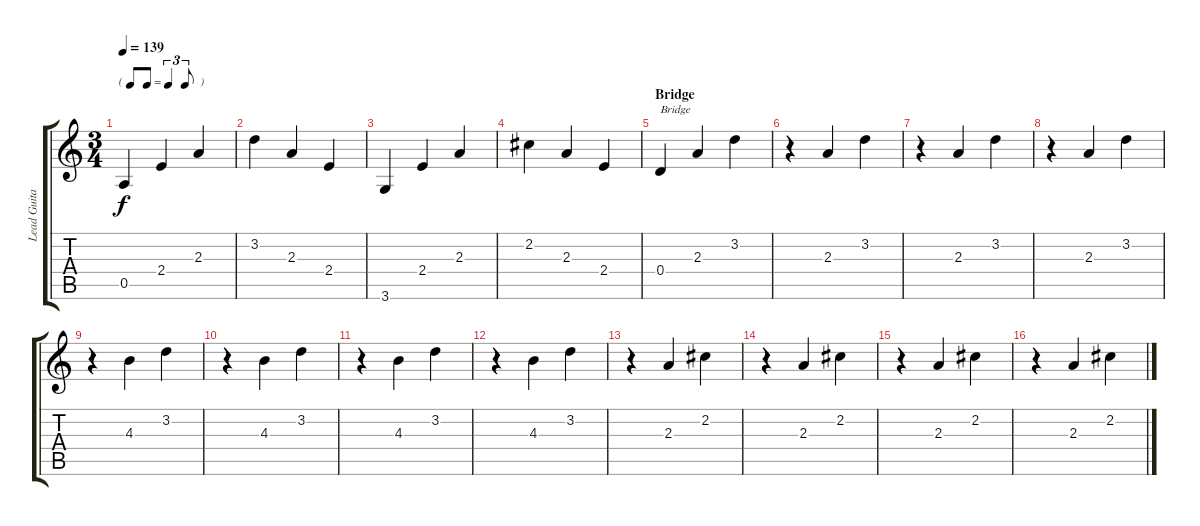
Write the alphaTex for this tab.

\track ("Lead Guitar" "Lead Guita") {instrument electricguitarjazz}
\staff {score tabs}
\tuning (E4 B3 G3 D3 A2 E2) {hide}
\ts (3 4)
\tf triplet8th
\tempo 139
\clef g2
\ks c
0.5.4{dy f} 2.4.4 2.3.4 |
3.2.4 2.3.4 2.4.4 |
3.6.4 2.4.4 2.3.4 |
2.2.4 2.3.4 2.4.4 |
\section ("" "Bridge")
0.4.4{txt "Bridge"} 2.3.4 3.2.4 |
r.4 2.3.4 3.2.4 |
r.4 2.3.4 3.2.4 |
r.4 2.3.4 3.2.4 |
r.4 4.3.4 3.2.4 |
r.4 4.3.4 3.2.4 |
r.4 4.3.4 3.2.4 |
r.4 4.3.4 3.2.4 |
r.4 2.3.4 2.2.4 |
r.4 2.3.4 2.2.4 |
r.4 2.3.4 2.2.4 |
r.4 2.3.4 2.2.4
